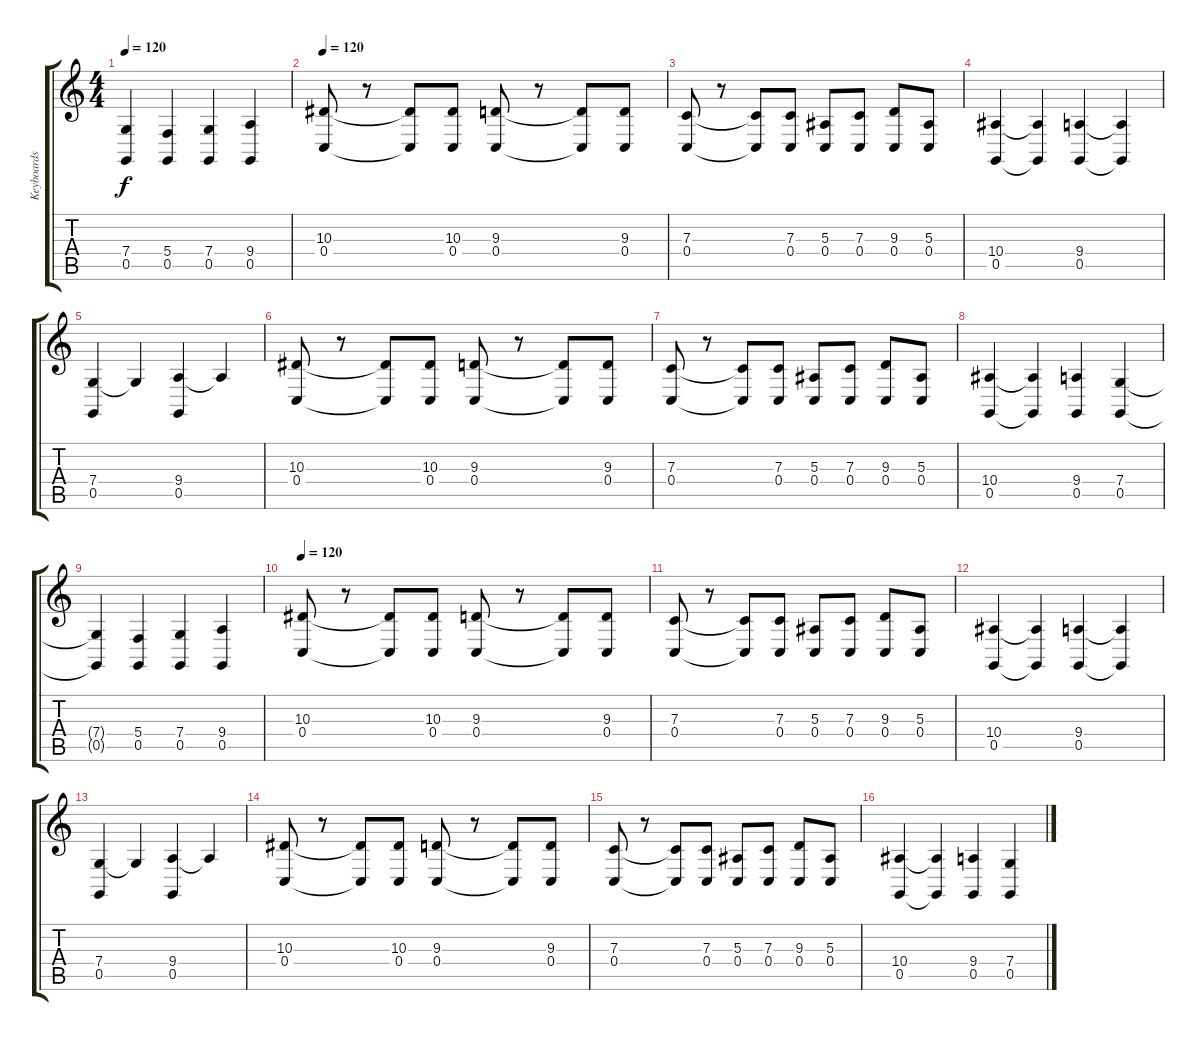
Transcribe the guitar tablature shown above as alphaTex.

\track ("Keyboards" "Keyboards") {instrument acousticgrandpiano}
\staff {score tabs}
\tuning (D4 A3 F3 C3 G2 D2) {hide}
\ts (4 4)
\tempo 120
\clef g2
\ks c
(7.4{t} 0.5{t}).4{dy f} (5.4 0.5).4 (7.4 0.5).4 (9.4 0.5).4 |
\tempo 120
(10.3 0.4).8{instrument stringensemble1} r.8 (10.3{t} 0.4{t}).8 (10.3 0.4).8 (9.3 0.4).8 r.8 (9.3{t} 0.4{t}).8 (9.3 0.4).8 |
(7.3 0.4).8 r.8 (7.3{t} 0.4{t}).8 (7.3 0.4).8 (5.3 0.4).8 (7.3 0.4).8 (9.3 0.4).8 (5.3 0.4).8 |
(10.4 0.5).4 (10.4{t} 0.5{t}).4 (9.4 0.5).4 (9.4{t} 0.5{t}).4 |
(7.4 0.5).4 7.4{t}.4 (9.4 0.5).4 9.4{t}.4 |
(10.3 0.4).8 r.8 (10.3{t} 0.4{t}).8 (10.3 0.4).8 (9.3 0.4).8 r.8 (9.3{t} 0.4{t}).8 (9.3 0.4).8 |
(7.3 0.4).8 r.8 (7.3{t} 0.4{t}).8 (7.3 0.4).8 (5.3 0.4).8 (7.3 0.4).8 (9.3 0.4).8 (5.3 0.4).8 |
(10.4 0.5).4 (10.4{t} 0.5{t}).4 (9.4 0.5).4 (7.4 0.5).4 |
(7.4{t} 0.5{t}).4 (5.4 0.5).4 (7.4 0.5).4 (9.4 0.5).4 |
\tempo 120
(10.3 0.4).8{instrument pad5bowed} r.8 (10.3{t} 0.4{t}).8 (10.3 0.4).8 (9.3 0.4).8 r.8 (9.3{t} 0.4{t}).8 (9.3 0.4).8 |
(7.3 0.4).8 r.8 (7.3{t} 0.4{t}).8 (7.3 0.4).8 (5.3 0.4).8 (7.3 0.4).8 (9.3 0.4).8 (5.3 0.4).8 |
(10.4 0.5).4 (10.4{t} 0.5{t}).4 (9.4 0.5).4 (9.4{t} 0.5{t}).4 |
(7.4 0.5).4 7.4{t}.4 (9.4 0.5).4 9.4{t}.4 |
(10.3 0.4).8 r.8 (10.3{t} 0.4{t}).8 (10.3 0.4).8 (9.3 0.4).8 r.8 (9.3{t} 0.4{t}).8 (9.3 0.4).8 |
(7.3 0.4).8 r.8 (7.3{t} 0.4{t}).8 (7.3 0.4).8 (5.3 0.4).8 (7.3 0.4).8 (9.3 0.4).8 (5.3 0.4).8 |
(10.4 0.5).4 (10.4{t} 0.5{t}).4 (9.4 0.5).4 (7.4 0.5).4
